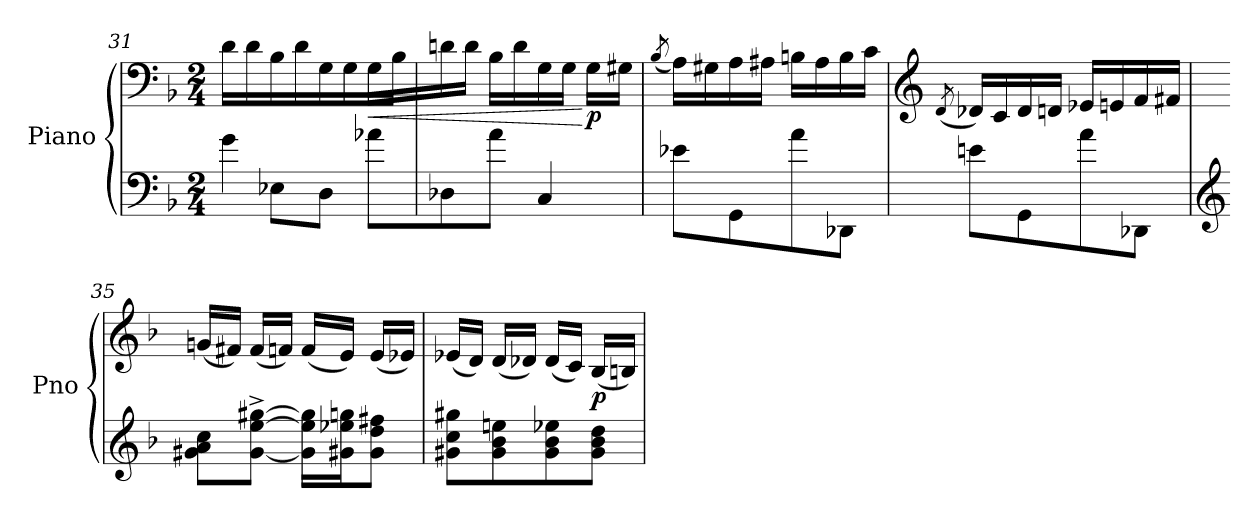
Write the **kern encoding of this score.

**kern	**kern	**dynam
*part1	*part1	*part1
*staff2	*staff1	*staff1/2
*I"Piano	*	*
*I'Pno	*	*
*clefF4	*clefF4	*
*k[b-]	*k[b-]	*
*M2/4	*M2/4	*
=31	=31	=31
8g\J	16d\	.
.	16d\JJ	.
8E-X\L	16B-\LL	.
.	16d\	.
8D\J	16G\	.
.	16G\JJ	.
!	!	!LO:HP:b
8a-X\L	16G\LL	<
.	16B-\	.
=32	=32	=32
8D-X\	16dn\	.
.	16d\JJ	.
8a\J	16B-\LL	.
.	16d\	.
4C/	16G\	.
.	16G\JJ	.
!	!	!LO:DY:n=1:b
.	16G\LL	[ p
.	16G#X\JJ	.
!!LO:LB:g=z
=33	=33	=33
.	(8qB-/	.
8e-X\L	16A\LL)	.
.	16G#X\	.
8GG\	16A\	.
.	16A#X\JJ	.
8a\	16Bn\LL	.
.	16A#\	.
8DD-X\J	16B\	.
.	16c\JJ	.
=34	=34	=34
*	*clefG2	*
.	(8qd/	.
8en\L	16d-X/LL)	.
.	16c/	.
8GG\	16d-/	.
.	16dn/JJ	.
8a\	16e-X/LL	.
.	16en/	.
8DD-X\J	16f/	.
.	16f#X/JJ	.
=35	=35	=35
*clefG2	*	*
8g#X\ 8a\ 8cc\L	(16gn/LL	.
.	16f#X/JJ)	.
[8g#\^ [8ee\^ [8gg#X\^J	(16f#/LL	.
.	16fn/JJ)	.
16g#\] 16ee\] 16gg#\]LL	(16f/LL	.
16g#X\ 16ee-X\ 16ggn\J	16e/JJ)	.
8g#\ 8dd\ 8ff#X\J	(16e/LL	.
.	16e-X/JJ)	.
!!LO:LB:g=z
=36	=36	=36
8g#X\ 8cc\ 8gg#X\L	(16e-X/LL	.
.	16d/JJ)	.
8g#\ 8b-\ 8een\	(16d/LL	.
.	16d-X/JJ)	.
8g#\ 8b-\ 8ee-X\	(16d-/LL	.
.	16c/JJ)	.
!	!	!LO:DY:b
8g#\ 8b-\ 8dd\J	(16B-/LL	p
.	16Bn/JJ)	.
=	=	=
*-	*-	*-
